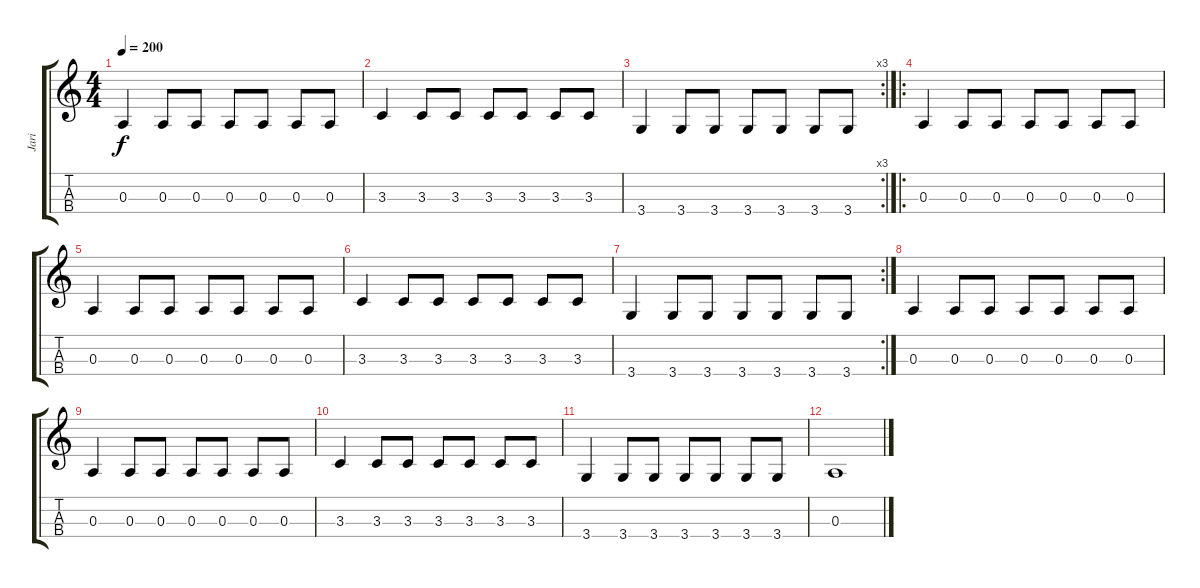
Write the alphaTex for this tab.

\track ("Jari" "Jari") {instrument electricbasspick}
\staff {score tabs}
\tuning (G3 D3 A2 E2) {hide}
\ts (4 4)
\tempo 200
\clef g2
\ks c
0.3.4{dy f} 0.3.8 0.3.8 0.3.8 0.3.8 0.3.8 0.3.8 |
3.3.4 3.3.8 3.3.8 3.3.8 3.3.8 3.3.8 3.3.8 |
\rc 3
3.4.4 3.4.8 3.4.8 3.4.8 3.4.8 3.4.8 3.4.8 |
\ro
0.3.4 0.3.8 0.3.8 0.3.8 0.3.8 0.3.8 0.3.8 |
0.3.4 0.3.8 0.3.8 0.3.8 0.3.8 0.3.8 0.3.8 |
3.3.4 3.3.8 3.3.8 3.3.8 3.3.8 3.3.8 3.3.8 |
\rc 2
3.4.4 3.4.8 3.4.8 3.4.8 3.4.8 3.4.8 3.4.8 |
0.3.4 0.3.8 0.3.8 0.3.8 0.3.8 0.3.8 0.3.8 |
0.3.4 0.3.8 0.3.8 0.3.8 0.3.8 0.3.8 0.3.8 |
3.3.4 3.3.8 3.3.8 3.3.8 3.3.8 3.3.8 3.3.8 |
3.4.4 3.4.8 3.4.8 3.4.8 3.4.8 3.4.8 3.4.8 |
0.3.1
